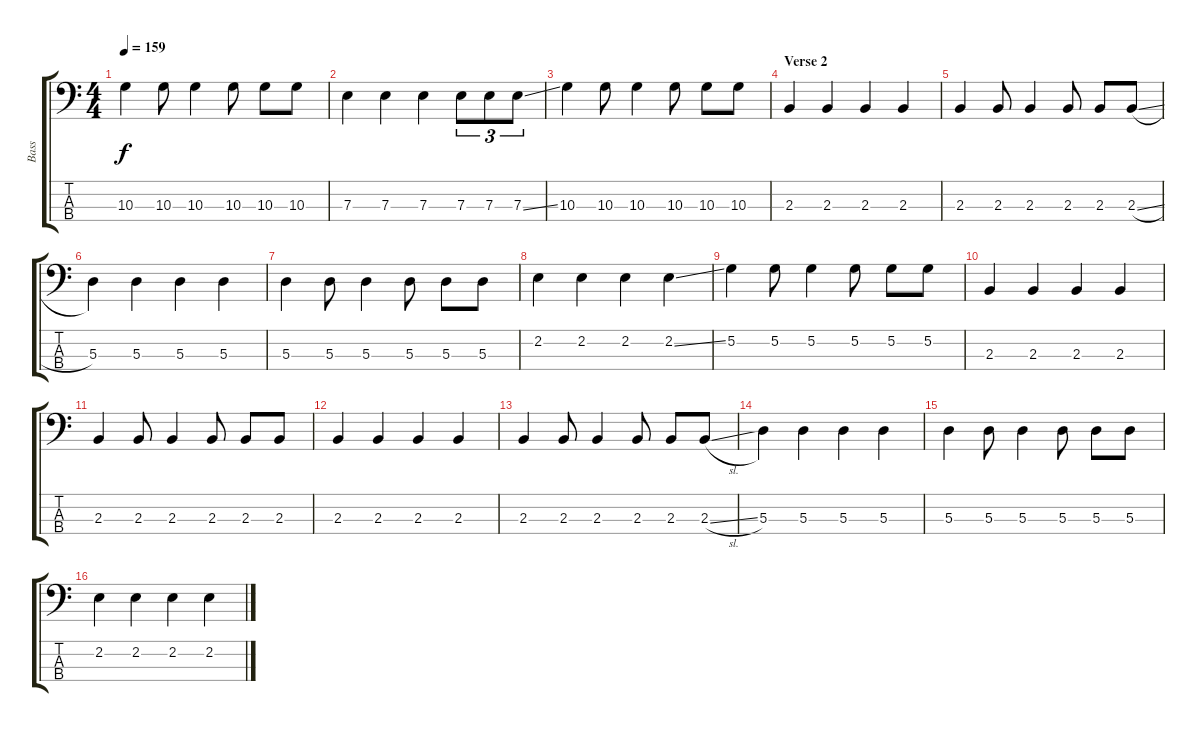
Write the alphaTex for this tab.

\track ("Bass" "Bass") {instrument electricbassfinger}
\staff {score tabs}
\tuning (G2 D2 A1 E1) {hide}
\ts (4 4)
\tempo 159
\clef f4
\ks c
10.3.4{dy f} 10.3.8 10.3.4 10.3.8 10.3.8 10.3.8 |
7.3.4 7.3.4 7.3.4 7.3.8{tu (3 2)} 7.3.8{tu (3 2)} 7.3{ss}.8{tu (3 2)} |
10.3.4 10.3.8 10.3.4 10.3.8 10.3.8 10.3.8 |
\section ("" "Verse 2")
2.3.4 2.3.4 2.3.4 2.3.4 |
2.3.4 2.3.8 2.3.4 2.3.8 2.3.8 2.3{sl}.8 |
5.3.4 5.3.4 5.3.4 5.3.4 |
5.3.4 5.3.8 5.3.4 5.3.8 5.3.8 5.3.8 |
2.2.4 2.2.4 2.2.4 2.2{ss}.4 |
5.2.4 5.2.8 5.2.4 5.2.8 5.2.8 5.2.8 |
2.3.4 2.3.4 2.3.4 2.3.4 |
2.3.4 2.3.8 2.3.4 2.3.8 2.3.8 2.3.8 |
2.3.4 2.3.4 2.3.4 2.3.4 |
2.3.4 2.3.8 2.3.4 2.3.8 2.3.8 2.3{sl}.8 |
5.3.4 5.3.4 5.3.4 5.3.4 |
5.3.4 5.3.8 5.3.4 5.3.8 5.3.8 5.3.8 |
2.2.4 2.2.4 2.2.4 2.2.4
